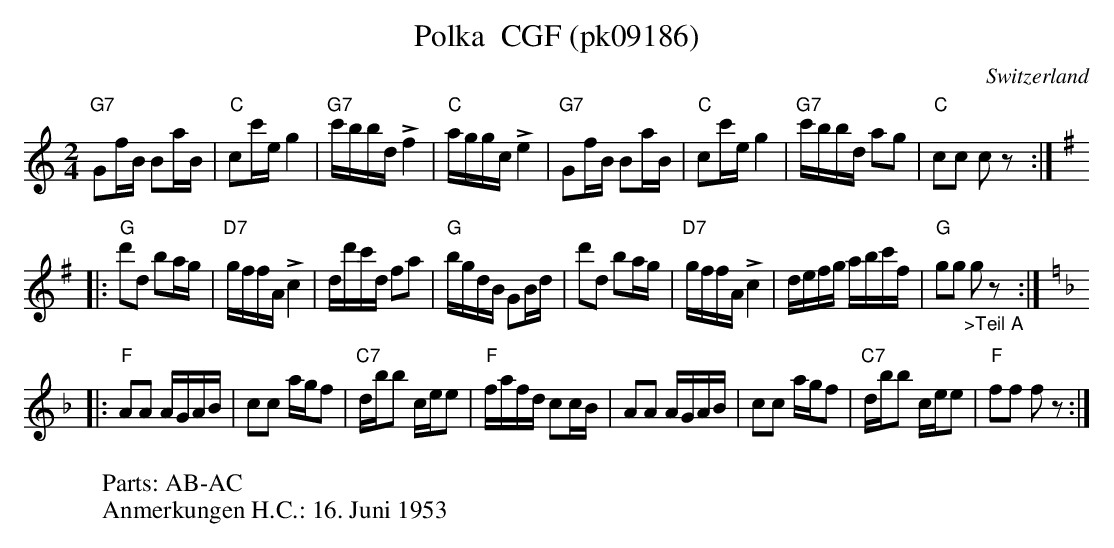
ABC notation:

X:1
T: Polka  CGF (pk09186)
M:2/4
L:1/16
O:Switzerland
K:C major
"G7"G2fB B2aB | "C"c2c'eg4 | "G7"c'bbd !>!f4 | "C"aggc !>!e4 | "G7"G2fB B2aB | "C"c2c'eg4 | "G7"c'bbd a2g2 | "C"c2c2 c2z2:: [K:G]
"G"d'2d2 b2ag | "D7"gffA !>!c4 | dd'c'd f2a2 | "G"bgdB G2Bd | d'2d2 b2ag | "D7"gffA !>!c4 | defg abc'f | "G"g2g2 "_>Teil A"g2z2 :: [K:F]
"F"A2A2 AGAB | c2c2 agf2 | "C7"dbb2 cee2 | "F"fafd c2cB | A2A2 AGAB | c2c2 agf2 | "C7"dbb2 cee2 | "F"f2f2 f2z2 :|
W:Parts: AB-AC
W:Anmerkungen H.C.: 16. Juni 1953
